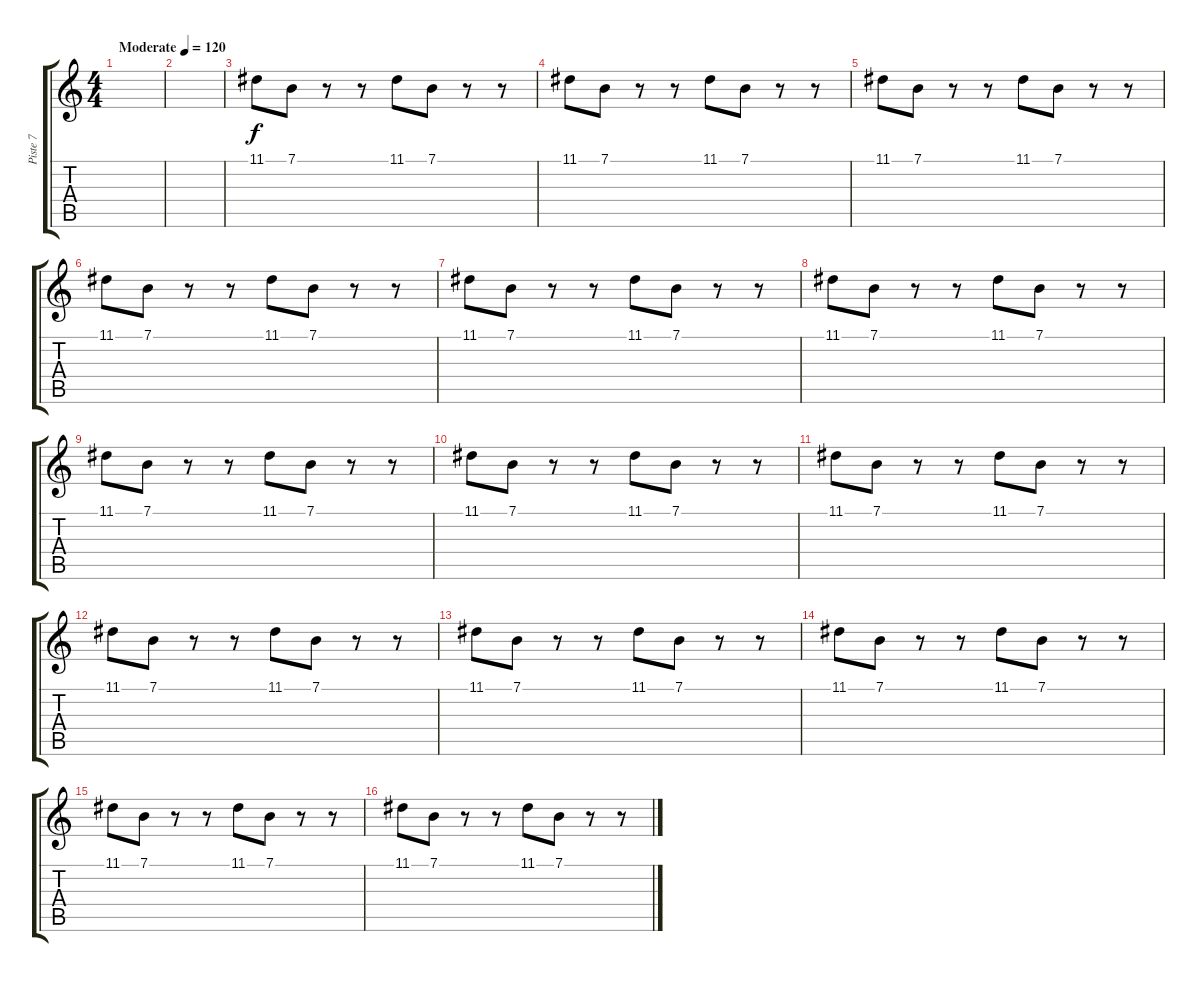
\track ("Piste 7" "Piste 7") {instrument acousticgrandpiano}
\staff {score tabs}
\tuning (E4 B3 G3 D3 A2 E2) {hide}
\ts (4 4)
\tempo (120 "Moderate")
\clef g2
\ks c
|
|
11.1.8 7.1.8 r.8 r.8 11.1.8 7.1.8 r.8 r.8 |
11.1.8 7.1.8 r.8 r.8 11.1.8 7.1.8 r.8 r.8 |
11.1.8 7.1.8 r.8 r.8 11.1.8 7.1.8 r.8 r.8 |
11.1.8 7.1.8 r.8 r.8 11.1.8 7.1.8 r.8 r.8 |
11.1.8 7.1.8 r.8 r.8 11.1.8 7.1.8 r.8 r.8 |
11.1.8 7.1.8 r.8 r.8 11.1.8 7.1.8 r.8 r.8 |
11.1.8 7.1.8 r.8 r.8 11.1.8 7.1.8 r.8 r.8 |
11.1.8 7.1.8 r.8 r.8 11.1.8 7.1.8 r.8 r.8 |
11.1.8 7.1.8 r.8 r.8 11.1.8 7.1.8 r.8 r.8 |
11.1.8 7.1.8 r.8 r.8 11.1.8 7.1.8 r.8 r.8 |
11.1.8 7.1.8 r.8 r.8 11.1.8 7.1.8 r.8 r.8 |
11.1.8 7.1.8 r.8 r.8 11.1.8 7.1.8 r.8 r.8 |
11.1.8 7.1.8 r.8 r.8 11.1.8 7.1.8 r.8 r.8 |
11.1.8 7.1.8 r.8 r.8 11.1.8 7.1.8 r.8 r.8
